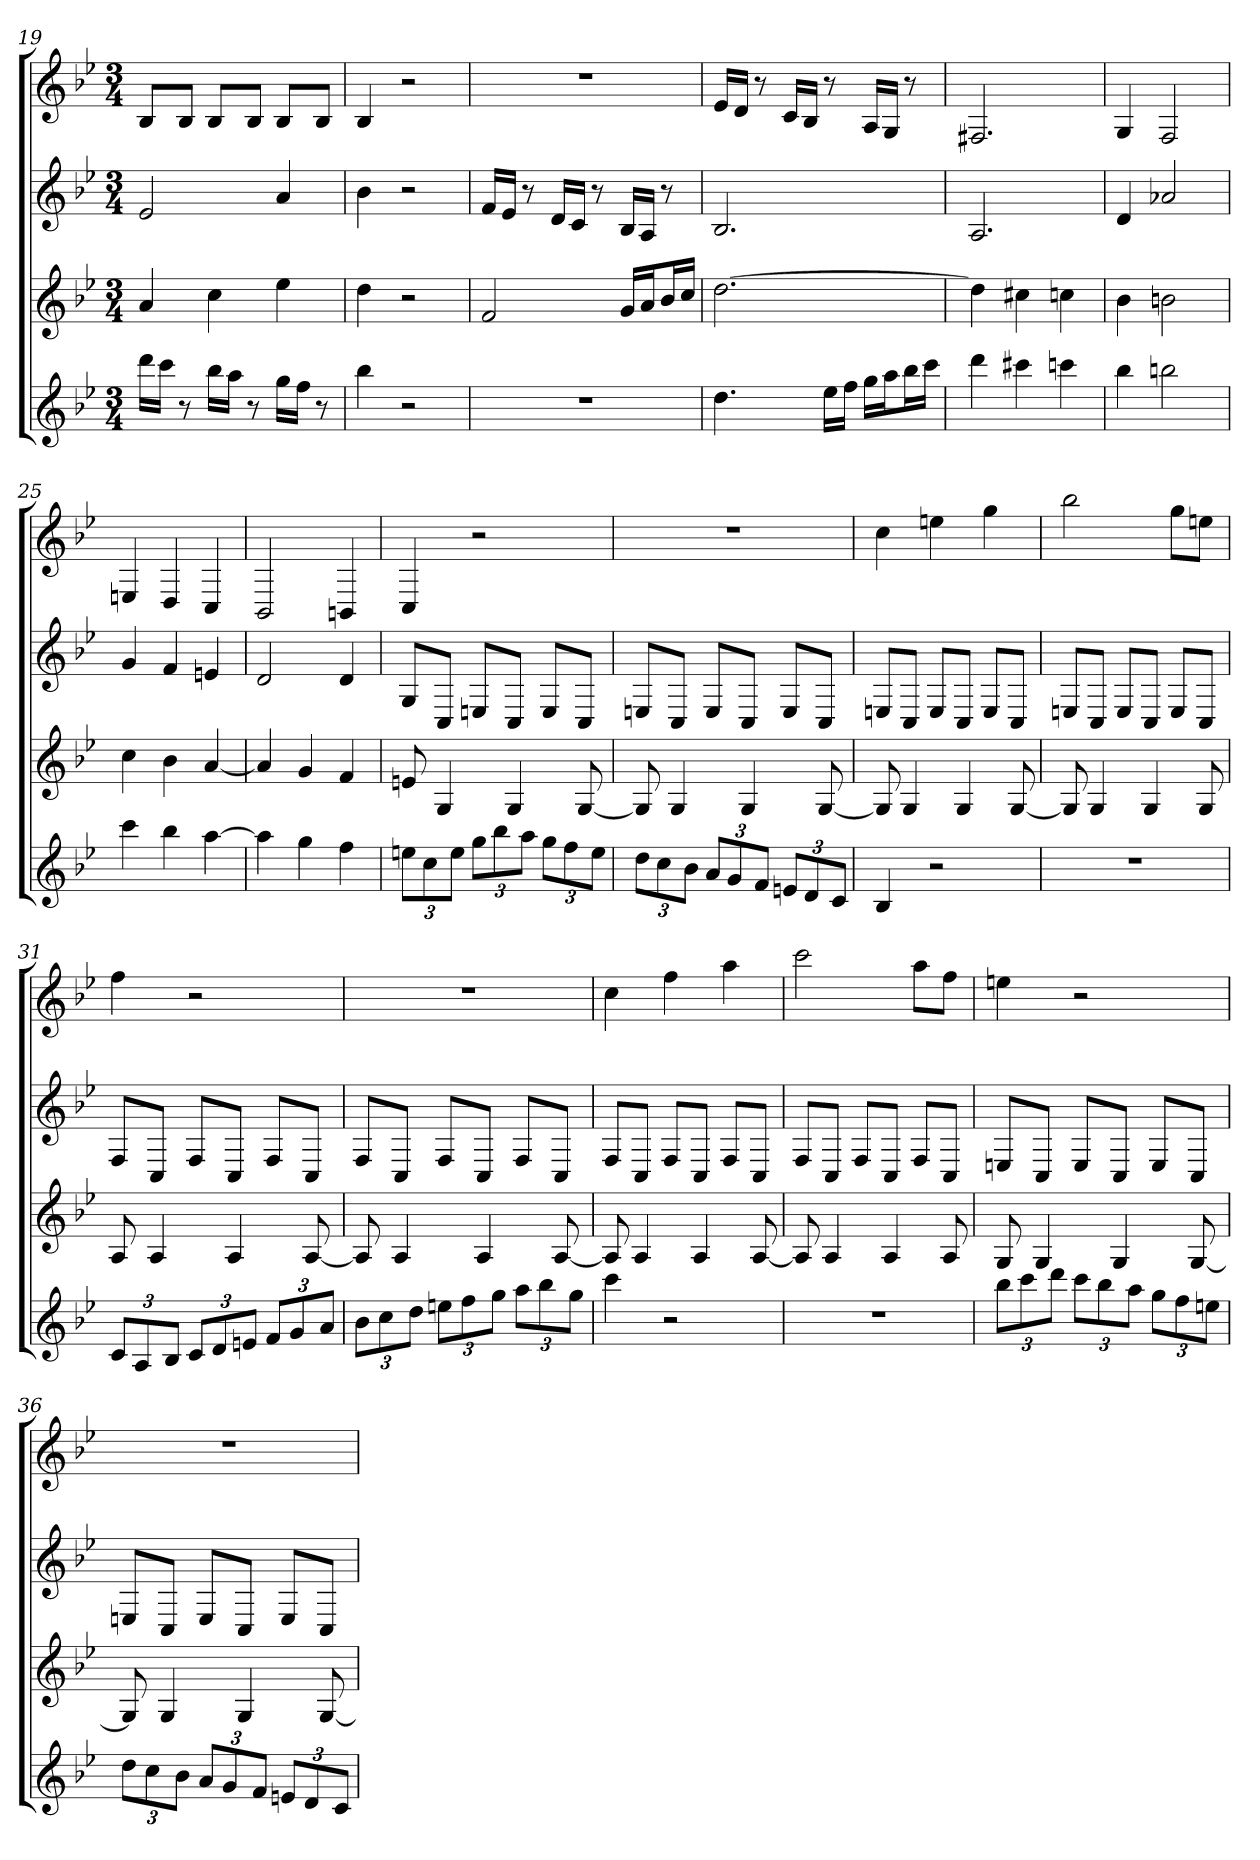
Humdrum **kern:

**kern	**kern	**kern	**kern
*part4	*part3	*part2	*part1
*staff4	*staff3	*staff2	*staff1
*k[b-e-]	*k[b-e-]	*k[b-e-]	*k[b-e-]
*B-:	*B-:	*B-:	*B-:
*M3/4	*M3/4	*M3/4	*M3/4
=19	=19	=19	=19
16dddLL	4a	2e-	8B-L
16cccJJ	.	.	.
8r	.	.	8B-J
16bb-LL	4cc	.	8B-L
16aaJJ	.	.	.
8r	.	.	8B-J
16ggLL	4ee-	4a	8B-L
16ffJJ	.	.	.
8r	.	.	8B-J
=20	=20	=20	=20
4bb-	4dd	4b-	4B-
2r	2r	2r	2r
=21	=21	=21	=21
2.r	2f	16fLL	2.r
.	.	16e-JJ	.
.	.	8r	.
.	.	16dLL	.
.	.	16cJJ	.
.	.	8r	.
.	16gLL	16B-LL	.
.	16aJ	16AJJ	.
.	16b-L	8r	.
.	16ccJJ	.	.
=22	=22	=22	=22
4.dd	[2.dd	2.B-	16e-LL
.	.	.	16dJJ
.	.	.	8r
.	.	.	16cLL
.	.	.	16B-JJ
16ee-LL	.	.	8r
16ffJJ	.	.	.
16ggLL	.	.	16ALL
16aaJ	.	.	16GJJ
16bb-L	.	.	8r
16cccJJ	.	.	.
=23	=23	=23	=23
4ddd	4dd]	2.A	2.F#X
4ccc#X	4cc#X	.	.
4cccn	4ccn	.	.
=24	=24	=24	=24
4bb-	4b-	4d	4G
2bbn	2bn	2a-X	2F
=25	=25	=25	=25
4ccc	4cc	4g	4En
4bb-	4b-	4f	4D
[4aa	[4a	4en	4C
=26	=26	=26	=26
4aa]	4a]	2d	2BB-
4gg	4g	.	.
4ff	4f	4d	4BBn
=27	=27	=27	=27
12eenL	8en	8GL	4C
12cc	.	.	.
.	4G	8CJ	.
12eeJ	.	.	.
12ggL	.	8EnL	2r
12bb-	.	.	.
.	4G	8CJ	.
12aaJ	.	.	.
12ggL	.	8EL	.
12ff	.	.	.
.	[8G	8CJ	.
12eeJ	.	.	.
=28	=28	=28	=28
12ddL	8G]	8EnL	2.r
12cc	.	.	.
.	4G	8CJ	.
12b-J	.	.	.
12aL	.	8EL	.
12g	.	.	.
.	4G	8CJ	.
12fJ	.	.	.
12enL	.	8EL	.
12d	.	.	.
.	[8G	8CJ	.
12cJ	.	.	.
=29	=29	=29	=29
4B-	8G]	8EnL	4cc
.	4G	8CJ	.
2r	.	8EL	4een
.	4G	8CJ	.
.	.	8EL	4gg
.	[8G	8CJ	.
=30	=30	=30	=30
2.r	8G]	8EnL	2bb-
.	4G	8CJ	.
.	.	8EL	.
.	4G	8CJ	.
.	.	8EL	8ggL
.	8G	8CJ	8eenJ
=31	=31	=31	=31
12cL	8A	8FL	4ff
12A	.	.	.
.	4A	8CJ	.
12B-J	.	.	.
12cL	.	8FL	2r
12d	.	.	.
.	4A	8CJ	.
12enJ	.	.	.
12fL	.	8FL	.
12g	.	.	.
.	[8A	8CJ	.
12aJ	.	.	.
=32	=32	=32	=32
12b-L	8A]	8FL	2.r
12cc	.	.	.
.	4A	8CJ	.
12ddJ	.	.	.
12eenL	.	8FL	.
12ff	.	.	.
.	4A	8CJ	.
12ggJ	.	.	.
12aaL	.	8FL	.
12bb-	.	.	.
.	[8A	8CJ	.
12ggJ	.	.	.
=33	=33	=33	=33
4ccc	8A]	8FL	4cc
.	4A	8CJ	.
2r	.	8FL	4ff
.	4A	8CJ	.
.	.	8FL	4aa
.	[8A	8CJ	.
=34	=34	=34	=34
2.r	8A]	8FL	2ccc
.	4A	8CJ	.
.	.	8FL	.
.	4A	8CJ	.
.	.	8FL	8aaL
.	8A	8CJ	8ffJ
=35	=35	=35	=35
12bb-L	8G	8EnL	4een
12ccc	.	.	.
.	4G	8CJ	.
12dddJ	.	.	.
12cccL	.	8EL	2r
12bb-	.	.	.
.	4G	8CJ	.
12aaJ	.	.	.
12ggL	.	8EL	.
12ff	.	.	.
.	[8G	8CJ	.
12eenJ	.	.	.
=36	=36	=36	=36
12ddL	8G]	8EnL	2.r
12cc	.	.	.
.	4G	8CJ	.
12b-J	.	.	.
12aL	.	8EL	.
12g	.	.	.
.	4G	8CJ	.
12fJ	.	.	.
12enL	.	8EL	.
12d	.	.	.
.	[8G	8CJ	.
12cJ	.	.	.
=	=	=	=
*-	*-	*-	*-
